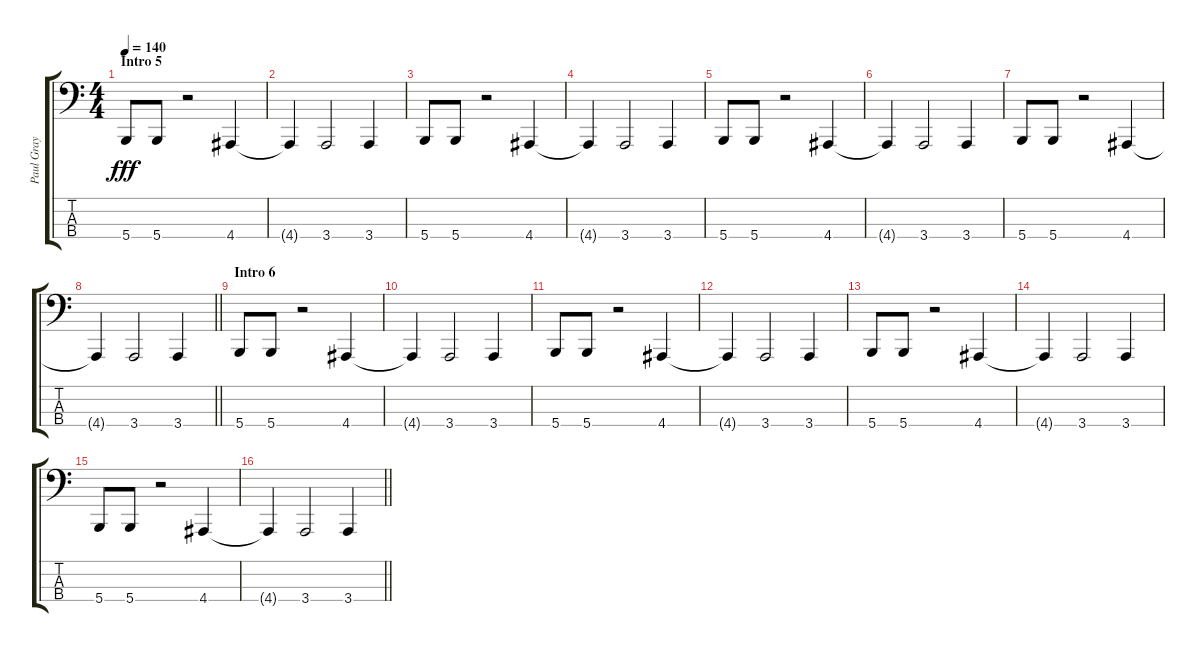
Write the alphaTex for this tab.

\track ("Paul Gray" "Paul Gray") {instrument electricbasspick}
\staff {score tabs}
\tuning (E2 B1 Gb1 Gb0) {hide}
\ts (4 4)
\section ("" "Intro 5")
\tempo 140
\clef f4
\ks c
5.4.8{dy fff} 5.4.8 r.2 4.4.4 |
4.4{t}.4 3.4.2 3.4.4 |
5.4.8 5.4.8 r.2 4.4.4 |
4.4{t}.4 3.4.2 3.4.4 |
5.4.8 5.4.8 r.2 4.4.4 |
4.4{t}.4 3.4.2 3.4.4 |
5.4.8 5.4.8 r.2 4.4.4 |
\barLineRight lightlight
4.4{t}.4 3.4.2 3.4.4 |
\section ("" "Intro 6")
5.4.8 5.4.8 r.2 4.4.4 |
4.4{t}.4 3.4.2 3.4.4 |
5.4.8 5.4.8 r.2 4.4.4 |
4.4{t}.4 3.4.2 3.4.4 |
5.4.8 5.4.8 r.2 4.4.4 |
4.4{t}.4 3.4.2 3.4.4 |
5.4.8 5.4.8 r.2 4.4.4 |
\barLineRight lightlight
4.4{t}.4 3.4.2 3.4.4
